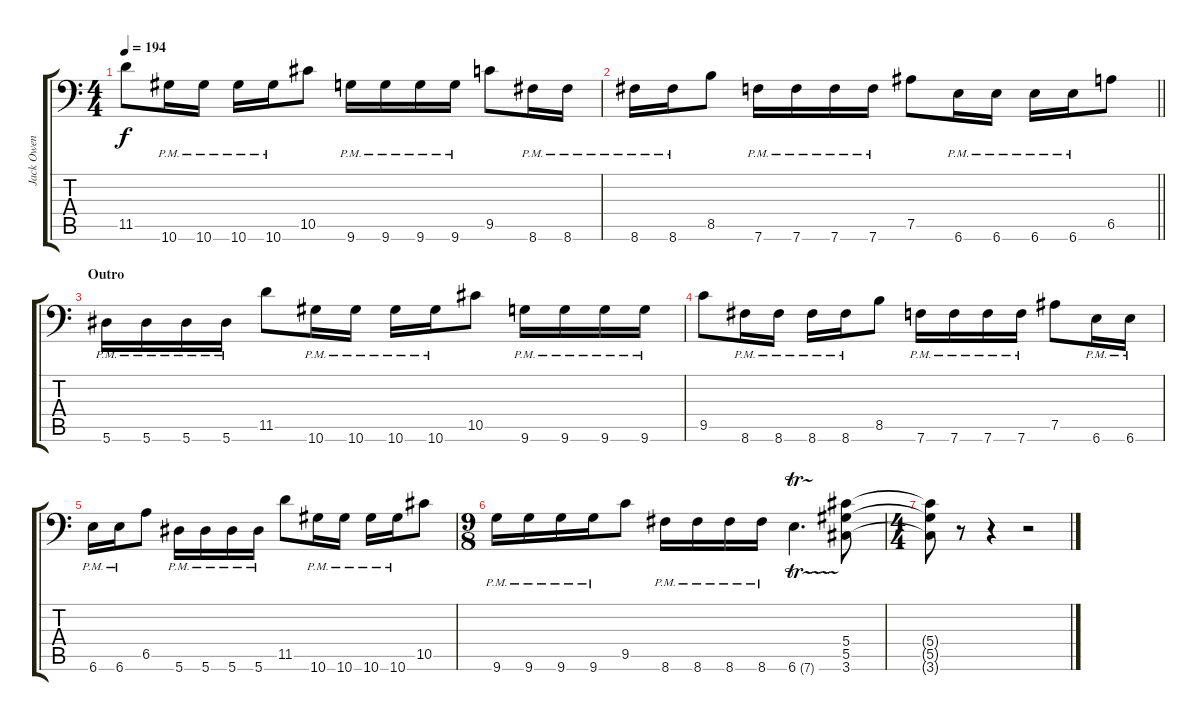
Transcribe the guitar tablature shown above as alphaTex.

\track ("Jack Owen" "Jack Owen") {instrument distortionguitar}
\staff {score tabs}
\tuning (Bb3 F3 Db3 Ab2 Eb2 Bb1) {hide}
\ts (4 4)
\tempo 194
\clef f4
\ks c
11.5.8{dy f} 10.6{pm}.16 10.6{pm}.16 10.6{pm}.16 10.6{pm}.16 10.5.8 9.6{pm}.16 9.6{pm}.16 9.6{pm}.16 9.6{pm}.16 9.5.8 8.6{pm}.16 8.6{pm}.16 |
\barLineRight lightlight
8.6{pm}.16 8.6{pm}.16 8.5.8 7.6{pm}.16 7.6{pm}.16 7.6{pm}.16 7.6{pm}.16 7.5.8 6.6{pm}.16 6.6{pm}.16 6.6{pm}.16 6.6{pm}.16 6.5.8 |
\section ("" "Outro")
5.6{pm}.16 5.6{pm}.16 5.6{pm}.16 5.6{pm}.16 11.5.8 10.6{pm}.16 10.6{pm}.16 10.6{pm}.16 10.6{pm}.16 10.5.8 9.6{pm}.16 9.6{pm}.16 9.6{pm}.16 9.6{pm}.16 |
9.5.8 8.6{pm}.16 8.6{pm}.16 8.6{pm}.16 8.6{pm}.16 8.5.8 7.6{pm}.16 7.6{pm}.16 7.6{pm}.16 7.6{pm}.16 7.5.8 6.6{pm}.16 6.6{pm}.16 |
6.6{pm}.16 6.6{pm}.16 6.5.8 5.6{pm}.16 5.6{pm}.16 5.6{pm}.16 5.6{pm}.16 11.5.8 10.6{pm}.16 10.6{pm}.16 10.6{pm}.16 10.6{pm}.16 10.5.8 |
\ts (9 8)
9.6{pm}.16 9.6{pm}.16 9.6{pm}.16 9.6{pm}.16 9.5.8 8.6{pm}.16 8.6{pm}.16 8.6{pm}.16 8.6{pm}.16 6.6{tr (7 16)}.4{d} (5.4 5.5 3.6).8 |
\ts (4 4)
(5.4{t} 5.5{t} 3.6{t}).8 r.8 r.4 r.2
